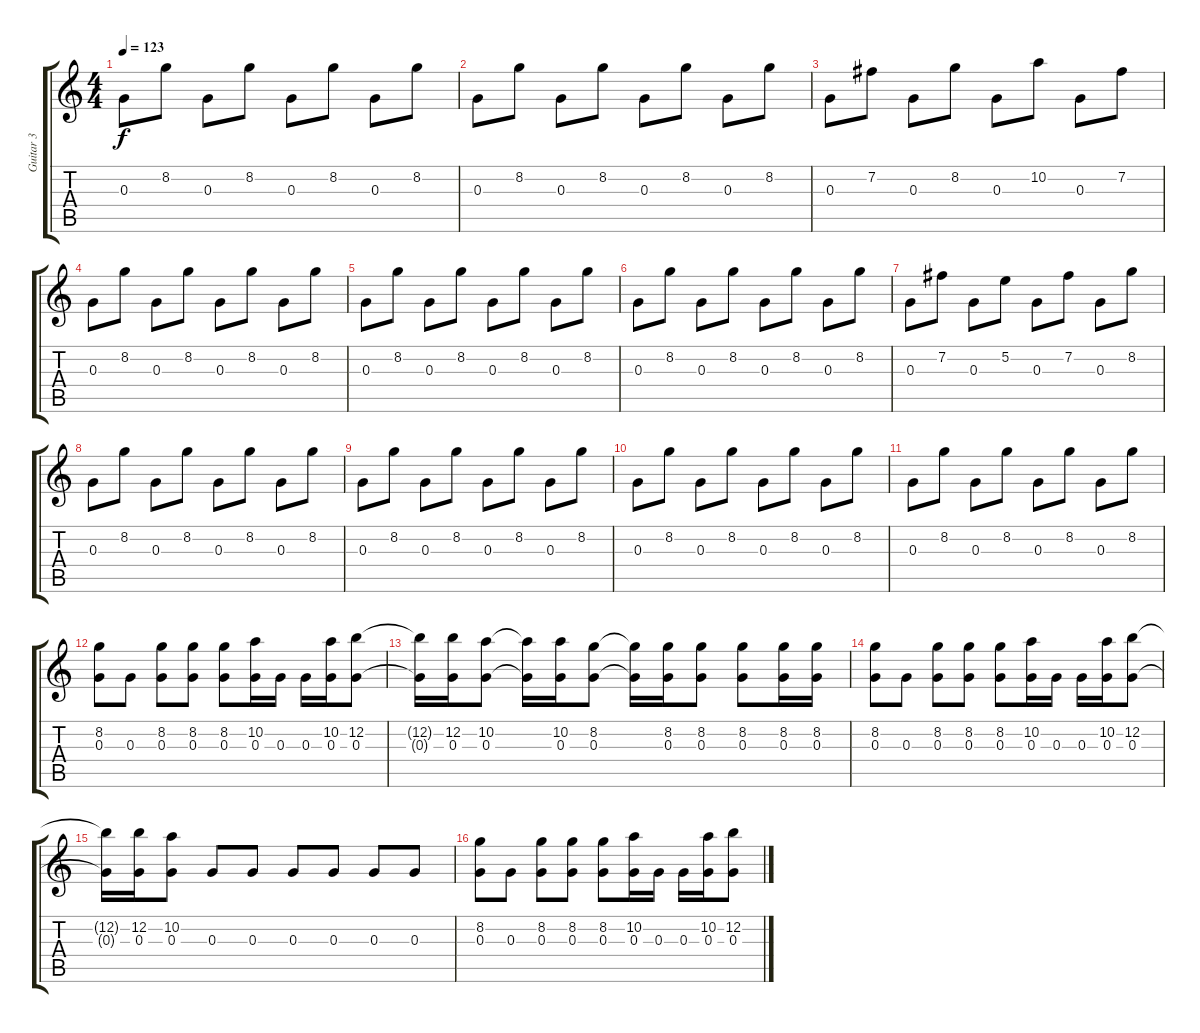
\track ("Guitar 3" "Guitar 3") {instrument electricguitarmuted}
\staff {score tabs}
\tuning (E4 B3 G3 D3 A2 E2) {hide}
\ts (4 4)
\tempo 123
\clef g2
\ks c
0.3.8{dy f} 8.2.8 0.3.8 8.2.8 0.3.8 8.2.8 0.3.8 8.2.8 |
0.3.8 8.2.8 0.3.8 8.2.8 0.3.8 8.2.8 0.3.8 8.2.8 |
0.3.8 7.2.8 0.3.8 8.2.8 0.3.8 10.2.8 0.3.8 7.2.8 |
0.3.8 8.2.8 0.3.8 8.2.8 0.3.8 8.2.8 0.3.8 8.2.8 |
0.3.8 8.2.8 0.3.8 8.2.8 0.3.8 8.2.8 0.3.8 8.2.8 |
0.3.8 8.2.8 0.3.8 8.2.8 0.3.8 8.2.8 0.3.8 8.2.8 |
0.3.8 7.2.8 0.3.8 5.2.8 0.3.8 7.2.8 0.3.8 8.2.8 |
0.3.8 8.2.8 0.3.8 8.2.8 0.3.8 8.2.8 0.3.8 8.2.8 |
0.3.8 8.2.8 0.3.8 8.2.8 0.3.8 8.2.8 0.3.8 8.2.8 |
0.3.8 8.2.8 0.3.8 8.2.8 0.3.8 8.2.8 0.3.8 8.2.8 |
0.3.8 8.2.8 0.3.8 8.2.8 0.3.8 8.2.8 0.3.8 8.2.8 |
(8.2 0.3).8 0.3.8 (8.2 0.3).8 (8.2 0.3).8 (8.2 0.3).8 (10.2 0.3).16 0.3.16 0.3.16 (10.2 0.3).16 (12.2 0.3).8 |
(12.2{t} 0.3{t}).16 (12.2 0.3).16 (10.2 0.3).8 (10.2{t} 0.3{t}).16 (10.2 0.3).16 (8.2 0.3).8 (8.2{t} 0.3{t}).16 (8.2 0.3).16 (8.2 0.3).8 (8.2 0.3).8 (8.2 0.3).16 (8.2 0.3).16 |
(8.2 0.3).8 0.3.8 (8.2 0.3).8 (8.2 0.3).8 (8.2 0.3).8 (10.2 0.3).16 0.3.16 0.3.16 (10.2 0.3).16 (12.2 0.3).8 |
(12.2{t} 0.3{t}).16 (12.2 0.3).16 (10.2 0.3).8 0.3.8 0.3.8 0.3.8 0.3.8 0.3.8 0.3.8 |
(8.2 0.3).8 0.3.8 (8.2 0.3).8 (8.2 0.3).8 (8.2 0.3).8 (10.2 0.3).16 0.3.16 0.3.16 (10.2 0.3).16 (12.2 0.3).8
